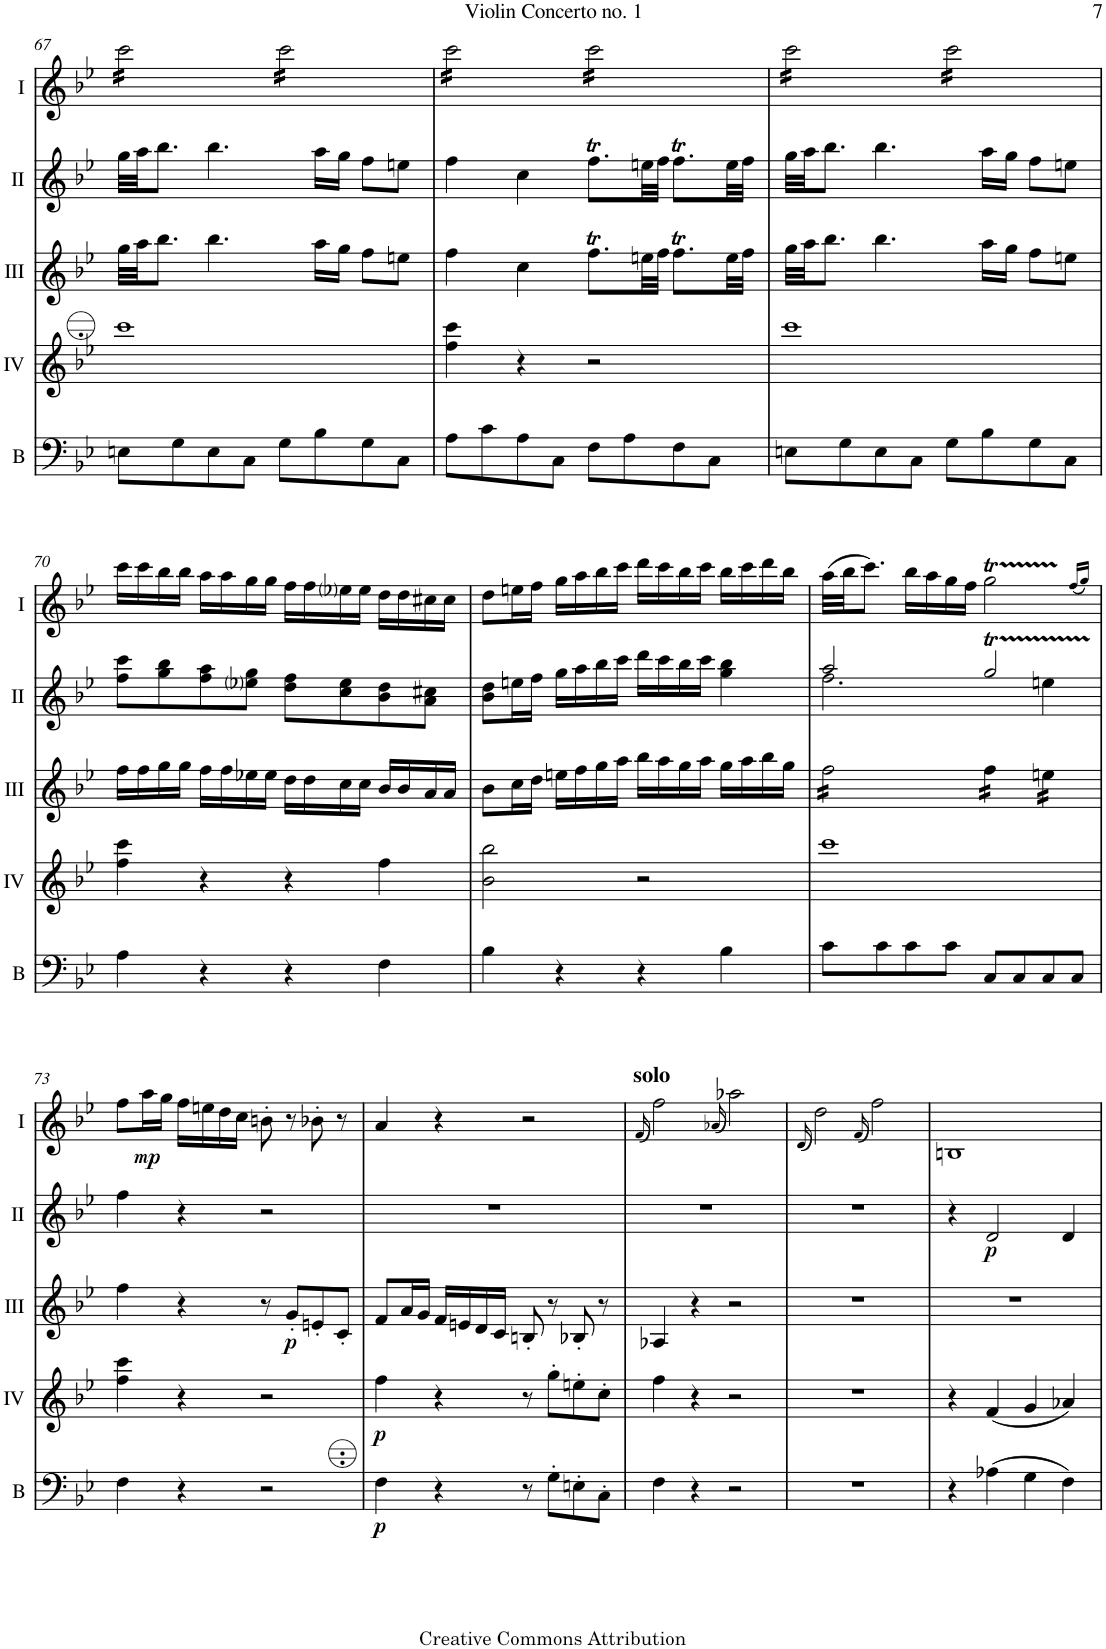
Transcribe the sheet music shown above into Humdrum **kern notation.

**kern	**dynam	**kern	**dynam	**kern	**dynam	**kern	**dynam	**kern	**dynam
*part5	*part5	*part4	*part4	*part3	*part3	*part2	*part2	*part1	*part1
*staff5	*staff5	*staff4	*staff4	*staff3	*staff3	*staff2	*staff2	*staff1	*staff1
*I"Bass	*	*I"Acc. 4	*	*I"Acc. 3	*	*I"Acc. 2	*	*I"Acc. 1	*
*I'B	*	*	*	*	*	*	*	*	*
!!LO:PB:g=z
*clefF4	*	*clefG2	*	*clefG2	*	*clefG2	*	*clefG2	*
*Trd7c12	*	*Trd7c12	*	*	*	*	*	*	*
*k[b-e-]	*	*k[b-e-]	*	*k[b-e-]	*	*k[b-e-]	*	*k[b-e-]	*
*M4/4	*	*M4/4	*	*M4/4	*	*M4/4	*	*M4/4	*
*met(c)	*	*met(c)	*	*met(c)	*	*met(c)	*	*met(c)	*
=67	=67	=67	=67	=67	=67	=67	=67	=67	=67
*	*	*	*	*	*	*	*	*tremolo	*
8En\L	.	1ccc	.	32gg\LLL	.	32gg\LLL	.	16ccc\LL	.
.	.	.	.	32aa\JJ	.	32aa\JJ	.	.	.
.	.	.	.	8.bb-\J	.	8.bb-\J	.	16ccc\	.
8G\	.	.	.	.	.	.	.	16ccc\	.
.	.	.	.	.	.	.	.	16ccc\	.
8E\	.	.	.	4.bb-\	.	4.bb-\	.	16ccc\	.
.	.	.	.	.	.	.	.	16ccc\	.
8C\J	.	.	.	.	.	.	.	16ccc\	.
.	.	.	.	.	.	.	.	16ccc\JJ	.
8G\L	.	.	.	.	.	.	.	16ccc\LL	.
.	.	.	.	.	.	.	.	16ccc\	.
8B-\	.	.	.	16aa\LL	.	16aa\LL	.	16ccc\	.
.	.	.	.	16gg\JJ	.	16gg\JJ	.	16ccc\	.
8G\	.	.	.	8ff\L	.	8ff\L	.	16ccc\	.
.	.	.	.	.	.	.	.	16ccc\	.
8C\J	.	.	.	8een\J	.	8een\J	.	16ccc\	.
.	.	.	.	.	.	.	.	16ccc\JJ	.
=68	=68	=68	=68	=68	=68	=68	=68	=68	=68
8A\L	.	4ff\ 4ccc\	.	4ff\	.	4ff\	.	16ccc\LL	.
.	.	.	.	.	.	.	.	16ccc\	.
8c\	.	.	.	.	.	.	.	16ccc\	.
.	.	.	.	.	.	.	.	16ccc\	.
8A\	.	4r	.	4cc\	.	4cc\	.	16ccc\	.
.	.	.	.	.	.	.	.	16ccc\	.
8C\J	.	.	.	.	.	.	.	16ccc\	.
.	.	.	.	.	.	.	.	16ccc\JJ	.
8F\L	.	2r	.	8.ffT\L	.	8.ffT\L	.	16ccc\LL	.
.	.	.	.	.	.	.	.	16ccc\	.
8A\	.	.	.	.	.	.	.	16ccc\	.
.	.	.	.	32een\LL	.	32een\LL	.	16ccc\	.
.	.	.	.	32ff\JJJ	.	32ff\JJJ	.	.	.
8F\	.	.	.	8.ffT\L	.	8.ffT\L	.	16ccc\	.
.	.	.	.	.	.	.	.	16ccc\	.
8C\J	.	.	.	.	.	.	.	16ccc\	.
.	.	.	.	32ee\LL	.	32ee\LL	.	16ccc\JJ	.
.	.	.	.	32ff\JJJ	.	32ff\JJJ	.	.	.
=69	=69	=69	=69	=69	=69	=69	=69	=69	=69
8En\L	.	1ccc	.	32gg\LLL	.	32gg\LLL	.	16ccc\LL	.
.	.	.	.	32aa\JJ	.	32aa\JJ	.	.	.
.	.	.	.	8.bb-\J	.	8.bb-\J	.	16ccc\	.
8G\	.	.	.	.	.	.	.	16ccc\	.
.	.	.	.	.	.	.	.	16ccc\	.
8E\	.	.	.	4.bb-\	.	4.bb-\	.	16ccc\	.
.	.	.	.	.	.	.	.	16ccc\	.
8C\J	.	.	.	.	.	.	.	16ccc\	.
.	.	.	.	.	.	.	.	16ccc\JJ	.
8G\L	.	.	.	.	.	.	.	16ccc\LL	.
.	.	.	.	.	.	.	.	16ccc\	.
8B-\	.	.	.	16aa\LL	.	16aa\LL	.	16ccc\	.
.	.	.	.	16gg\JJ	.	16gg\JJ	.	16ccc\	.
8G\	.	.	.	8ff\L	.	8ff\L	.	16ccc\	.
.	.	.	.	.	.	.	.	16ccc\	.
8C\J	.	.	.	8een\J	.	8een\J	.	16ccc\	.
.	.	.	.	.	.	.	.	16ccc\JJ	.
*	*	*	*	*	*	*	*	*Xtremolo	*
!!LO:LB:g=z
=70	=70	=70	=70	=70	=70	=70	=70	=70	=70
4A\	.	4ff\ 4ccc\	.	16ff\LL	.	8ff\ 8ccc\L	.	16ccc\LL	.
.	.	.	.	16ff\	.	.	.	16ccc\	.
.	.	.	.	16gg\	.	8gg\ 8bb-\	.	16bb-\	.
.	.	.	.	16gg\JJ	.	.	.	16bb-\JJ	.
4r	.	4r	.	16ff\LL	.	8ff\ 8aa\	.	16aa\LL	.
.	.	.	.	16ff\	.	.	.	16aa\	.
.	.	.	.	16ee-X\	.	8ee-i\ 8gg\J	.	16gg\	.
.	.	.	.	16ee-\JJ	.	.	.	16gg\JJ	.
4r	.	4r	.	16dd\LL	.	8dd\ 8ff\L	.	16ff\LL	.
.	.	.	.	16dd\	.	.	.	16ff\	.
.	.	.	.	16cc\	.	8cc\ 8ee-\	.	16ee-i\	.
.	.	.	.	16cc\JJ	.	.	.	16ee-\JJ	.
4F\	.	4ff\	.	16b-/LL	.	8b-\ 8dd\	.	16dd\LL	.
.	.	.	.	16b-/	.	.	.	16dd\	.
.	.	.	.	16a/	.	8a\ 8cc#X\J	.	16cc#X\	.
.	.	.	.	16a/JJ	.	.	.	16cc#\JJ	.
=71	=71	=71	=71	=71	=71	=71	=71	=71	=71
4B-\	.	2b-\ 2bb-\	.	8b-\L	.	8b-\ 8dd\L	.	8dd\L	.
.	.	.	.	16cc\L	.	16een\L	.	16een\L	.
.	.	.	.	16dd\JJ	.	16ff\JJ	.	16ff\JJ	.
4r	.	.	.	16een\LL	.	16gg\LL	.	16gg\LL	.
.	.	.	.	16ff\	.	16aa\	.	16aa\	.
.	.	.	.	16gg\	.	16bb-\	.	16bb-\	.
.	.	.	.	16aa\JJ	.	16ccc\JJ	.	16ccc\JJ	.
4r	.	2r	.	16bb-\LL	.	16ddd\LL	.	16ddd\LL	.
.	.	.	.	16aa\	.	16ccc\	.	16ccc\	.
.	.	.	.	16gg\	.	16bb-\	.	16bb-\	.
.	.	.	.	16aa\JJ	.	16ccc\JJ	.	16ccc\JJ	.
4B-\	.	.	.	16gg\LL	.	4gg\ 4bb-\	.	16bb-\LL	.
.	.	.	.	16aa\	.	.	.	16ccc\	.
.	.	.	.	16bb-\	.	.	.	16ddd\	.
.	.	.	.	16gg\JJ	.	.	.	16bb-\JJ	.
=72	=72	=72	=72	=72	=72	=72	=72	=72	=72
*	*	*	*	*	*	*^	*	*	*
*	*	*	*	*tremolo	*	*	*	*	*	*
8c\L	.	1ccc	.	16ff\LL	.	2aa/	2.ff\	.	(32aa\LLL	.
.	.	.	.	.	.	.	.	.	32bb-\JJ	.
.	.	.	.	16ff\	.	.	.	.	8.ccc\J)	.
8c\	.	.	.	16ff\	.	.	.	.	.	.
.	.	.	.	16ff\	.	.	.	.	.	.
8c\	.	.	.	16ff\	.	.	.	.	16bb-\LL	.
.	.	.	.	16ff\	.	.	.	.	16aa\	.
8c\J	.	.	.	16ff\	.	.	.	.	16gg\	.
.	.	.	.	16ff\JJ	.	.	.	.	16ff\JJ	.
8C/L	.	.	.	16ff\LL	.	2ggT/	.	.	2ggT\	.
.	.	.	.	16ff\	.	.	.	.	.	.
8C/	.	.	.	16ff\	.	.	.	.	.	.
.	.	.	.	16ff\JJ	.	.	.	.	.	.
8C/	.	.	.	16een\LL	.	.	4een\	.	.	.
.	.	.	.	16een\	.	.	.	.	.	.
8C/J	.	.	.	16een\	.	.	.	.	.	.
.	.	.	.	16een\JJ	.	.	.	.	.	.
*	*	*	*	*Xtremolo	*	*	*	*	*	*
*	*	*	*	*	*	*v	*v	*	*	*
.	.	.	.	.	.	.	.	(16qff/LL	.
.	.	.	.	.	.	.	.	16qgg/JJ)	.
!!LO:LB:g=z
=73	=73	=73	=73	=73	=73	=73	=73	=73	=73
4F\	.	4ff\ 4ccc\	.	4ff\	.	4ff\	.	8ff\L	.
!	!	!	!	!	!	!	!	!	!LO:DY:b
.	.	.	.	.	.	.	.	16aa\L	mp
.	.	.	.	.	.	.	.	16gg\JJ	.
4r	.	4r	.	4r	.	4r	.	16ff\LL	.
.	.	.	.	.	.	.	.	16een\	.
.	.	.	.	.	.	.	.	16dd\	.
.	.	.	.	.	.	.	.	16cc\JJ	.
2r	.	2r	.	8r	.	2r	.	8bn'\	.
!	!	!	!	!	!LO:DY:b	!	!	!	!
.	.	.	.	8g'/L	p	.	.	8r	.
.	.	.	.	8en'/	.	.	.	8b-X'\	.
.	.	.	.	8c'/J	.	.	.	8r	.
=74	=74	=74	=74	=74	=74	=74	=74	=74	=74
!	!LO:DY:b	!	!LO:DY:b	!	!	!	!	!	!
4F\	p	4ff\	p	8f/L	.	1r	.	4a/	.
.	.	.	.	16a/L	.	.	.	.	.
.	.	.	.	16g/JJ	.	.	.	.	.
4r	.	4r	.	16f/LL	.	.	.	4r	.
.	.	.	.	16en/	.	.	.	.	.
.	.	.	.	16d/	.	.	.	.	.
.	.	.	.	16c/JJ	.	.	.	.	.
8r	.	8r	.	8Bn'/	.	.	.	2r	.
8G'\L	.	8gg'\L	.	8r	.	.	.	.	.
8En'\	.	8een'\	.	8B-X'/	.	.	.	.	.
8C'\J	.	8cc'\J	.	8r	.	.	.	.	.
=75	=75	=75	=75	=75	=75	=75	=75	=75	=75
.	.	.	.	.	.	.	.	(16qf/	.
!	!	!	!	!	!	!	!	!LO:TX:a:B:t=solo	!
4F\	.	4ff\	.	4A-X/	.	1r	.	2ff\)	.
4r	.	4r	.	4r	.	.	.	.	.
.	.	.	.	.	.	.	.	(16qa-X/	.
2r	.	2r	.	2r	.	.	.	2aa-X\)	.
=76	=76	=76	=76	=76	=76	=76	=76	=76	=76
.	.	.	.	.	.	.	.	(16qd/	.
1r	.	1r	.	1r	.	1r	.	2dd\)	.
.	.	.	.	.	.	.	.	(16qf/	.
.	.	.	.	.	.	.	.	2ff\)	.
=77	=77	=77	=77	=77	=77	=77	=77	=77	=77
4r	.	4r	.	1r	.	4r	.	1Bn	.
!	!	!	!	!	!	!	!LO:DY:b	!	!
(4A-X\	.	(4f/	.	.	.	2d/	p	.	.
4G\	.	4g/	.	.	.	.	.	.	.
4F\)	.	4a-X/)	.	.	.	4d/	.	.	.
=	=	=	=	=	=	=	=	=	=
*-	*-	*-	*-	*-	*-	*-	*-	*-	*-
